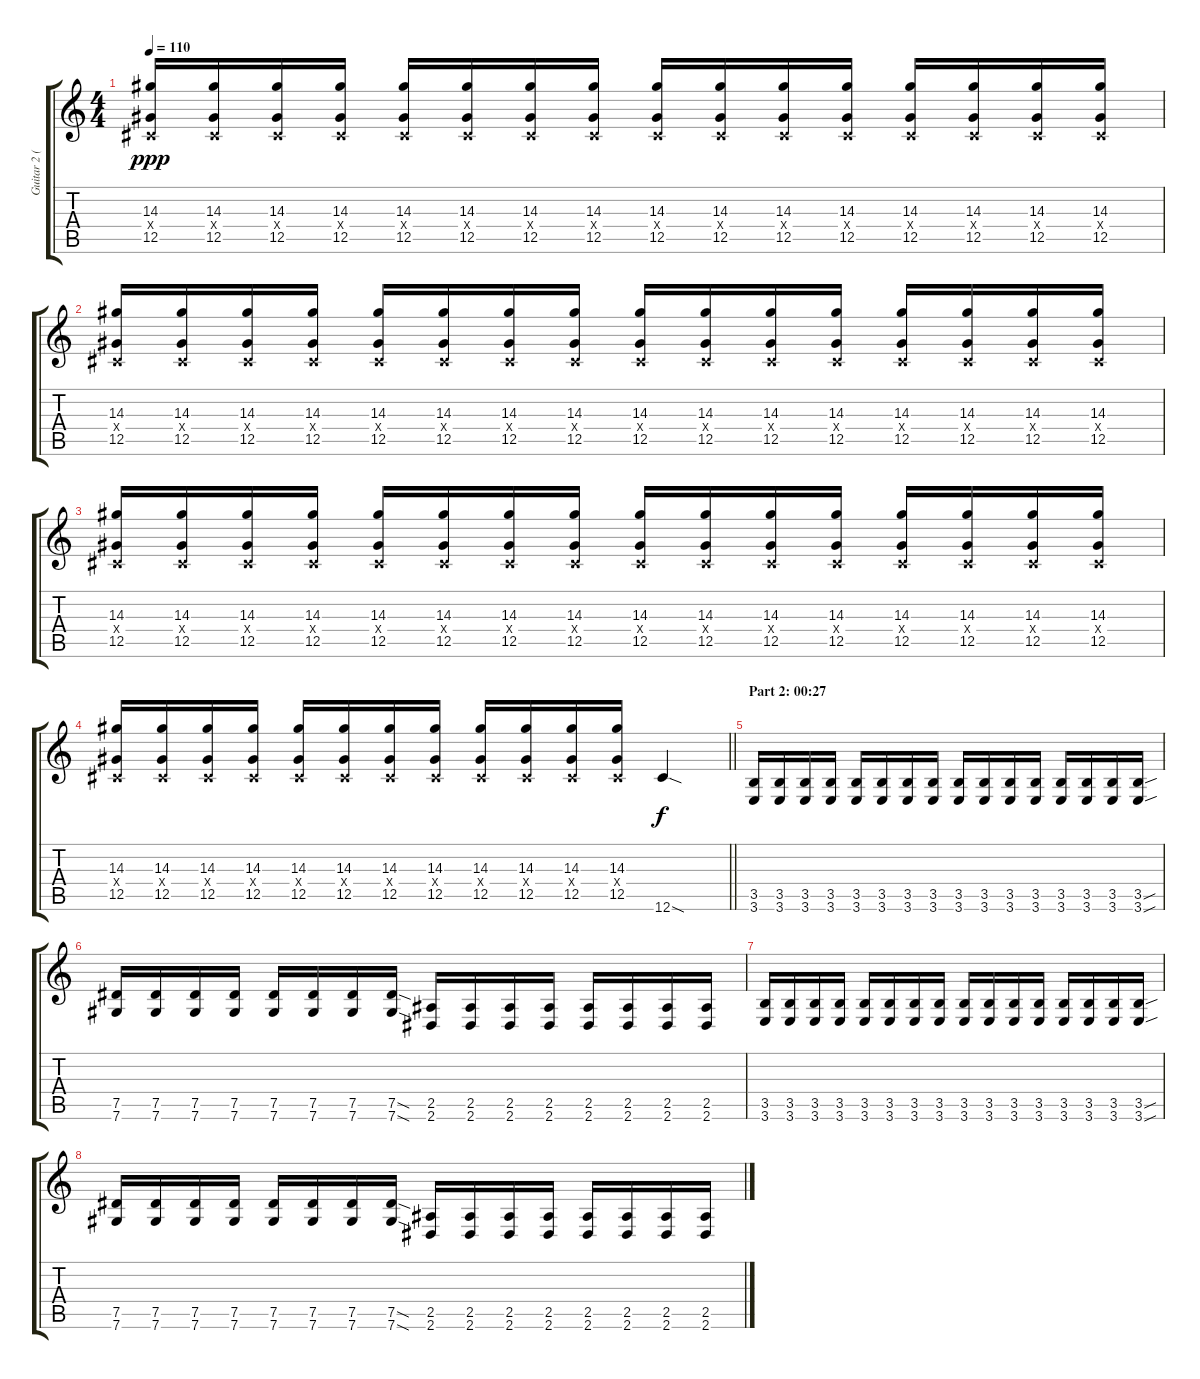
\track ("Guitar 2 (Distortion)" "Guitar 2 (") {instrument distortionguitar}
\staff {score tabs}
\tuning (Eb4 Bb3 Gb3 Db3 Ab2 Db2) {hide}
\ts (4 4)
\tempo 110
\clef g2
\ks c
(14.3 0.4{x} 12.5).16{dy ppp} (14.3 0.4{x} 12.5).16 (14.3 0.4{x} 12.5).16 (14.3 0.4{x} 12.5).16 (14.3 0.4{x} 12.5).16 (14.3 0.4{x} 12.5).16 (14.3 0.4{x} 12.5).16 (14.3 0.4{x} 12.5).16 (14.3 0.4{x} 12.5).16 (14.3 0.4{x} 12.5).16 (14.3 0.4{x} 12.5).16 (14.3 0.4{x} 12.5).16 (14.3 0.4{x} 12.5).16 (14.3 0.4{x} 12.5).16 (14.3 0.4{x} 12.5).16 (14.3 0.4{x} 12.5).16 |
(14.3 0.4{x} 12.5).16 (14.3 0.4{x} 12.5).16 (14.3 0.4{x} 12.5).16 (14.3 0.4{x} 12.5).16 (14.3 0.4{x} 12.5).16 (14.3 0.4{x} 12.5).16 (14.3 0.4{x} 12.5).16 (14.3 0.4{x} 12.5).16 (14.3 0.4{x} 12.5).16 (14.3 0.4{x} 12.5).16 (14.3 0.4{x} 12.5).16 (14.3 0.4{x} 12.5).16 (14.3 0.4{x} 12.5).16 (14.3 0.4{x} 12.5).16 (14.3 0.4{x} 12.5).16 (14.3 0.4{x} 12.5).16 |
(14.3 0.4{x} 12.5).16 (14.3 0.4{x} 12.5).16 (14.3 0.4{x} 12.5).16 (14.3 0.4{x} 12.5).16 (14.3 0.4{x} 12.5).16 (14.3 0.4{x} 12.5).16 (14.3 0.4{x} 12.5).16 (14.3 0.4{x} 12.5).16 (14.3 0.4{x} 12.5).16 (14.3 0.4{x} 12.5).16 (14.3 0.4{x} 12.5).16 (14.3 0.4{x} 12.5).16 (14.3 0.4{x} 12.5).16 (14.3 0.4{x} 12.5).16 (14.3 0.4{x} 12.5).16 (14.3 0.4{x} 12.5).16 |
\barLineRight lightlight
(14.3 0.4{x} 12.5).16 (14.3 0.4{x} 12.5).16 (14.3 0.4{x} 12.5).16 (14.3 0.4{x} 12.5).16 (14.3 0.4{x} 12.5).16 (14.3 0.4{x} 12.5).16 (14.3 0.4{x} 12.5).16 (14.3 0.4{x} 12.5).16 (14.3 0.4{x} 12.5).16 (14.3 0.4{x} 12.5).16 (14.3 0.4{x} 12.5).16 (14.3 0.4{x} 12.5).16 12.6{sod}.4{dy f} |
\section ("" "Part 2: 00:27")
(3.5 3.6).16{balance 16} (3.5 3.6).16 (3.5 3.6).16 (3.5 3.6).16 (3.5 3.6).16 (3.5 3.6).16 (3.5 3.6).16 (3.5 3.6).16 (3.5 3.6).16 (3.5 3.6).16 (3.5 3.6).16 (3.5 3.6).16 (3.5 3.6).16 (3.5 3.6).16 (3.5 3.6).16 (3.5{sou} 3.6{sou}).16 |
(7.5 7.6).16 (7.5 7.6).16 (7.5 7.6).16 (7.5 7.6).16 (7.5 7.6).16 (7.5 7.6).16 (7.5 7.6).16 (7.5{sod} 7.6{sod}).16 (2.5 2.6).16 (2.5 2.6).16 (2.5 2.6).16 (2.5 2.6).16 (2.5 2.6).16 (2.5 2.6).16 (2.5 2.6).16 (2.5 2.6).16 |
(3.5 3.6).16 (3.5 3.6).16 (3.5 3.6).16 (3.5 3.6).16 (3.5 3.6).16 (3.5 3.6).16 (3.5 3.6).16 (3.5 3.6).16 (3.5 3.6).16 (3.5 3.6).16 (3.5 3.6).16 (3.5 3.6).16 (3.5 3.6).16 (3.5 3.6).16 (3.5 3.6).16 (3.5{sou} 3.6{sou}).16 |
(7.5 7.6).16 (7.5 7.6).16 (7.5 7.6).16 (7.5 7.6).16 (7.5 7.6).16 (7.5 7.6).16 (7.5 7.6).16 (7.5{sod} 7.6{sod}).16 (2.5 2.6).16 (2.5 2.6).16 (2.5 2.6).16 (2.5 2.6).16 (2.5 2.6).16 (2.5 2.6).16 (2.5 2.6).16 (2.5 2.6).16
